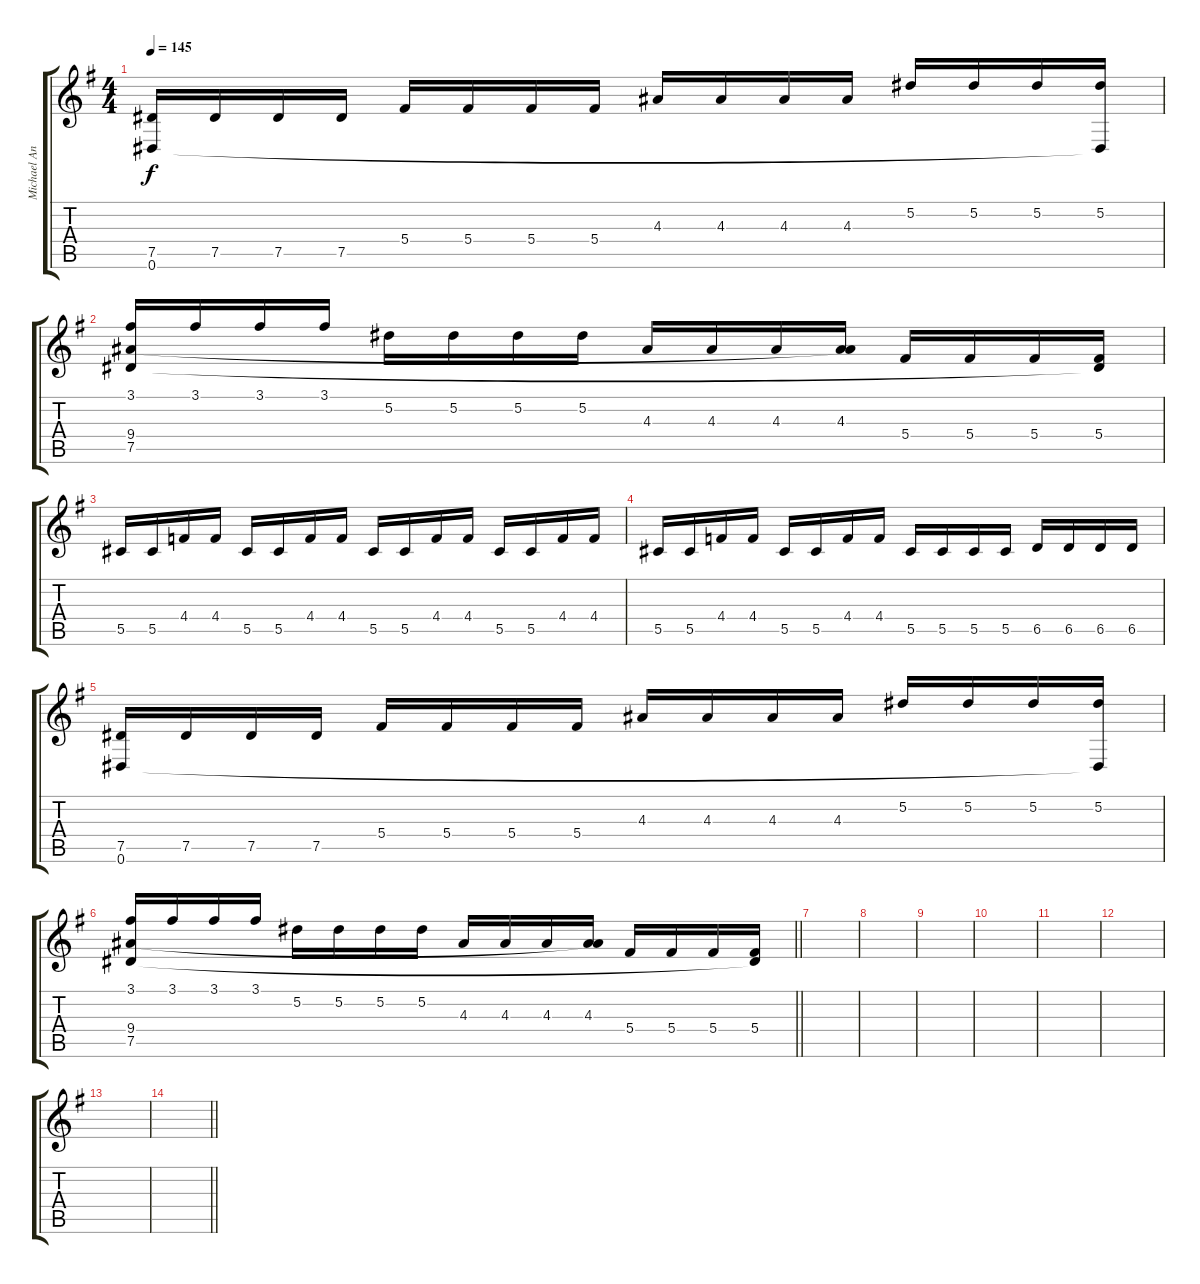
\track ("Michael And Roland" "Michael An") {instrument distortionguitar}
\staff {score tabs}
\tuning (Eb4 Bb3 Gb3 Db3 Ab2 Eb2) {hide}
\ts (4 4)
\tempo 145
\clef g2
\ks eminor
(7.5 0.6).16{dy f} 7.5.16 7.5.16 7.5.16 5.4.16 5.4.16 5.4.16 5.4.16 4.3.16 4.3.16 4.3.16 4.3.16 5.2.16 5.2.16 5.2.16 (5.2 0.6{t}).16 |
(3.1 9.4 7.5).16 3.1.16 3.1.16 3.1.16 5.2.16 5.2.16 5.2.16 5.2.16 4.3.16 4.3.16 4.3.16 (4.3 9.4{t}).16 5.4.16 5.4.16 5.4.16 (5.4 7.5{t}).16 |
5.5.16 5.5.16 4.4.16 4.4.16 5.5.16 5.5.16 4.4.16 4.4.16 5.5.16 5.5.16 4.4.16 4.4.16 5.5.16 5.5.16 4.4.16 4.4.16 |
5.5.16 5.5.16 4.4.16 4.4.16 5.5.16 5.5.16 4.4.16 4.4.16 5.5.16 5.5.16 5.5.16 5.5.16 6.5.16 6.5.16 6.5.16 6.5.16 |
(7.5 0.6).16 7.5.16 7.5.16 7.5.16 5.4.16 5.4.16 5.4.16 5.4.16 4.3.16 4.3.16 4.3.16 4.3.16 5.2.16 5.2.16 5.2.16 (5.2 0.6{t}).16 |
\barLineRight lightlight
(3.1 9.4 7.5).16 3.1.16 3.1.16 3.1.16 5.2.16 5.2.16 5.2.16 5.2.16 4.3.16 4.3.16 4.3.16 (4.3 9.4{t}).16 5.4.16 5.4.16 5.4.16 (5.4 7.5{t}).16 |
|
|
|
|
|
|
|
\barLineRight lightlight
